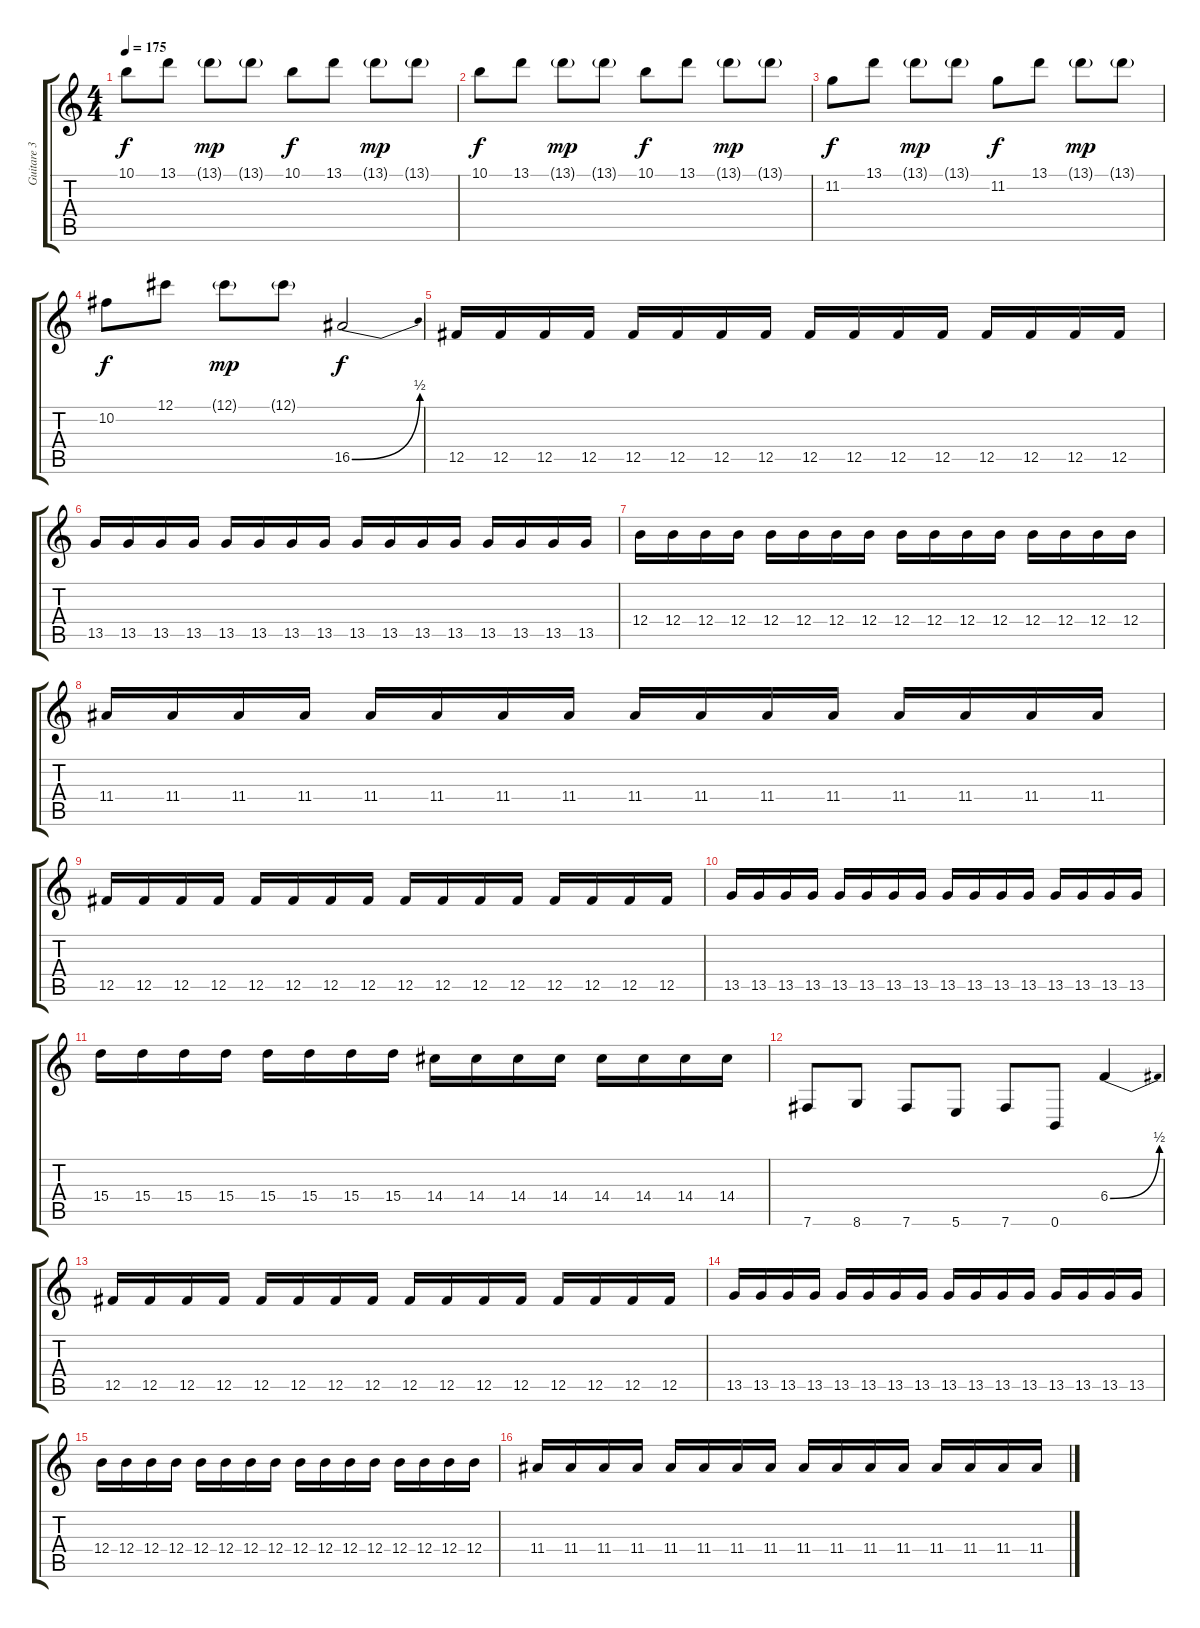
\track ("Guitare 3" "Guitare 3") {instrument distortionguitar}
\staff {score tabs}
\tuning (Db4 Ab3 E3 B2 Gb2 B1) {hide}
\ts (4 4)
\tempo 175
\clef g2
\ks c
10.1.8{dy f} 13.1.8 13.1{g}.8{dy mp} 13.1{g}.8 10.1.8{dy f} 13.1.8 13.1{g}.8{dy mp} 13.1{g}.8 |
10.1.8{dy f} 13.1.8 13.1{g}.8{dy mp} 13.1{g}.8 10.1.8{dy f} 13.1.8 13.1{g}.8{dy mp} 13.1{g}.8 |
11.2.8{dy f} 13.1.8 13.1{g}.8{dy mp} 13.1{g}.8 11.2.8{dy f} 13.1.8 13.1{g}.8{dy mp} 13.1{g}.8 |
10.2.8{dy f} 12.1.8 12.1{g}.8{dy mp} 12.1{g}.8 16.5{be (bend 0 0 60 2)}.2{dy f} |
12.5.16 12.5.16 12.5.16 12.5.16 12.5.16 12.5.16 12.5.16 12.5.16 12.5.16 12.5.16 12.5.16 12.5.16 12.5.16 12.5.16 12.5.16 12.5.16 |
13.5.16 13.5.16 13.5.16 13.5.16 13.5.16 13.5.16 13.5.16 13.5.16 13.5.16 13.5.16 13.5.16 13.5.16 13.5.16 13.5.16 13.5.16 13.5.16 |
12.4.16 12.4.16 12.4.16 12.4.16 12.4.16 12.4.16 12.4.16 12.4.16 12.4.16 12.4.16 12.4.16 12.4.16 12.4.16 12.4.16 12.4.16 12.4.16 |
11.4.16 11.4.16 11.4.16 11.4.16 11.4.16 11.4.16 11.4.16 11.4.16 11.4.16 11.4.16 11.4.16 11.4.16 11.4.16 11.4.16 11.4.16 11.4.16 |
12.5.16 12.5.16 12.5.16 12.5.16 12.5.16 12.5.16 12.5.16 12.5.16 12.5.16 12.5.16 12.5.16 12.5.16 12.5.16 12.5.16 12.5.16 12.5.16 |
13.5.16 13.5.16 13.5.16 13.5.16 13.5.16 13.5.16 13.5.16 13.5.16 13.5.16 13.5.16 13.5.16 13.5.16 13.5.16 13.5.16 13.5.16 13.5.16 |
15.4.16 15.4.16 15.4.16 15.4.16 15.4.16 15.4.16 15.4.16 15.4.16 14.4.16 14.4.16 14.4.16 14.4.16 14.4.16 14.4.16 14.4.16 14.4.16 |
7.6.8 8.6.8 7.6.8 5.6.8 7.6.8 0.6.8 6.4{be (bend 0 0 60 2)}.4 |
12.5.16 12.5.16 12.5.16 12.5.16 12.5.16 12.5.16 12.5.16 12.5.16 12.5.16 12.5.16 12.5.16 12.5.16 12.5.16 12.5.16 12.5.16 12.5.16 |
13.5.16 13.5.16 13.5.16 13.5.16 13.5.16 13.5.16 13.5.16 13.5.16 13.5.16 13.5.16 13.5.16 13.5.16 13.5.16 13.5.16 13.5.16 13.5.16 |
12.4.16 12.4.16 12.4.16 12.4.16 12.4.16 12.4.16 12.4.16 12.4.16 12.4.16 12.4.16 12.4.16 12.4.16 12.4.16 12.4.16 12.4.16 12.4.16 |
11.4.16 11.4.16 11.4.16 11.4.16 11.4.16 11.4.16 11.4.16 11.4.16 11.4.16 11.4.16 11.4.16 11.4.16 11.4.16 11.4.16 11.4.16 11.4.16
